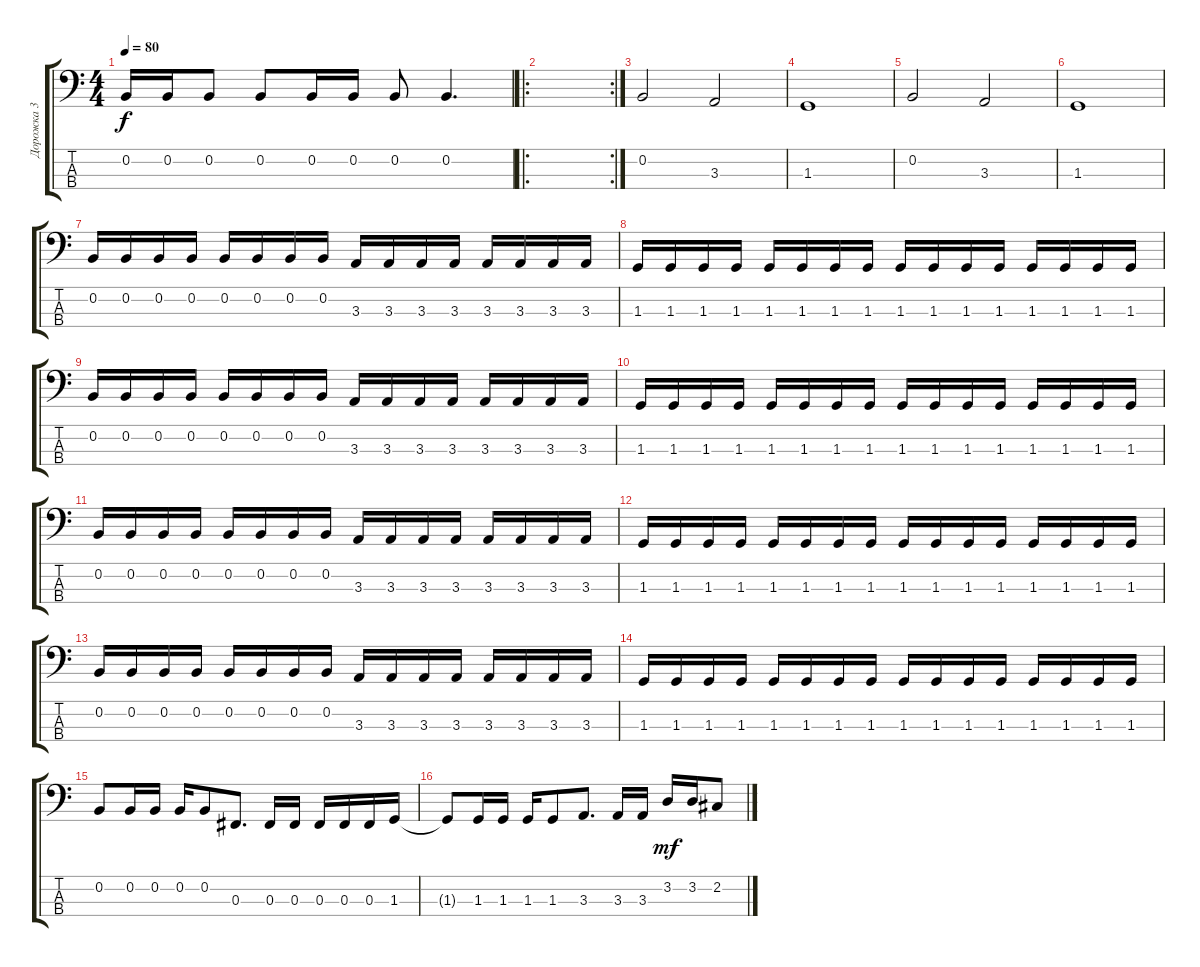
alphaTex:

\track ("Дорожка 3" "Дорожка 3") {instrument electricbasspick}
\staff {score tabs}
\tuning (E2 B1 Gb1 B0) {hide}
\ts (4 4)
\tempo 80
\clef f4
\ks c
0.2.16{dy f} 0.2.16 0.2.8 0.2.8 0.2.16 0.2.16 0.2.8 0.2.4{d} |
\ro
\rc 2
|
0.2.2 3.3.2 |
1.3.1 |
0.2.2 3.3.2 |
1.3.1 |
0.2.16 0.2.16 0.2.16 0.2.16 0.2.16 0.2.16 0.2.16 0.2.16 3.3.16 3.3.16 3.3.16 3.3.16 3.3.16 3.3.16 3.3.16 3.3.16 |
1.3.16 1.3.16 1.3.16 1.3.16 1.3.16 1.3.16 1.3.16 1.3.16 1.3.16 1.3.16 1.3.16 1.3.16 1.3.16 1.3.16 1.3.16 1.3.16 |
0.2.16 0.2.16 0.2.16 0.2.16 0.2.16 0.2.16 0.2.16 0.2.16 3.3.16 3.3.16 3.3.16 3.3.16 3.3.16 3.3.16 3.3.16 3.3.16 |
1.3.16 1.3.16 1.3.16 1.3.16 1.3.16 1.3.16 1.3.16 1.3.16 1.3.16 1.3.16 1.3.16 1.3.16 1.3.16 1.3.16 1.3.16 1.3.16 |
0.2.16 0.2.16 0.2.16 0.2.16 0.2.16 0.2.16 0.2.16 0.2.16 3.3.16 3.3.16 3.3.16 3.3.16 3.3.16 3.3.16 3.3.16 3.3.16 |
1.3.16 1.3.16 1.3.16 1.3.16 1.3.16 1.3.16 1.3.16 1.3.16 1.3.16 1.3.16 1.3.16 1.3.16 1.3.16 1.3.16 1.3.16 1.3.16 |
0.2.16 0.2.16 0.2.16 0.2.16 0.2.16 0.2.16 0.2.16 0.2.16 3.3.16 3.3.16 3.3.16 3.3.16 3.3.16 3.3.16 3.3.16 3.3.16 |
1.3.16 1.3.16 1.3.16 1.3.16 1.3.16 1.3.16 1.3.16 1.3.16 1.3.16 1.3.16 1.3.16 1.3.16 1.3.16 1.3.16 1.3.16 1.3.16 |
0.2.8 0.2.16 0.2.16 0.2.16 0.2.8 0.3.8{d} 0.3.16 0.3.16 0.3.16 0.3.16 0.3.16 1.3.16 |
1.3{t}.8 1.3.16 1.3.16 1.3.16 1.3.8 3.3.8{d} 3.3.16 3.3.16 3.2.16{dy mf} 3.2.16 2.2.8
